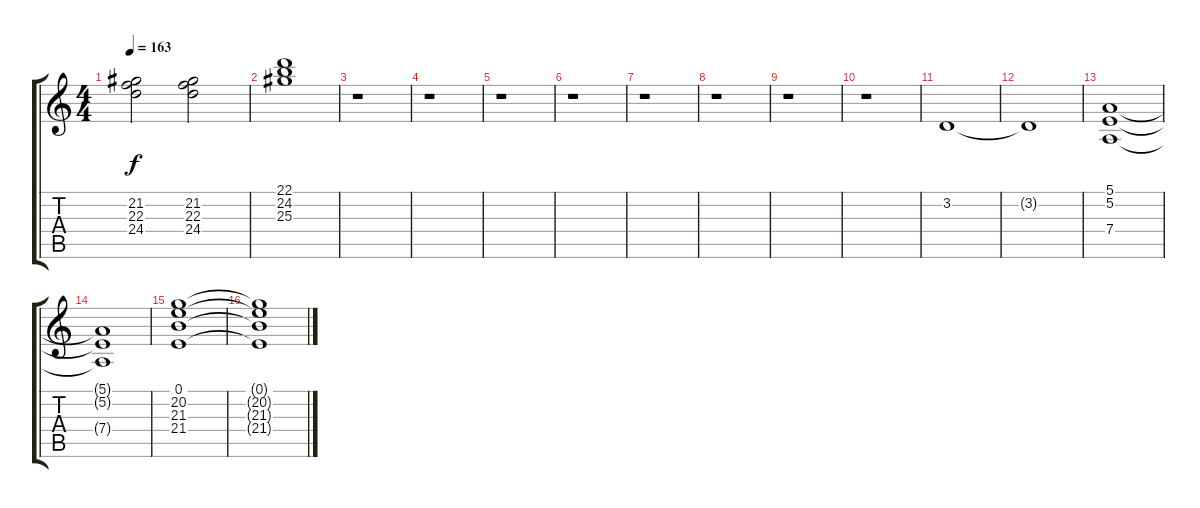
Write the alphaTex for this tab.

\track "" {instrument stringensemble1}
\staff {score tabs}
\tuning (E4 B3 G3 D3 A2 E2) {hide}
\ts (4 4)
\tempo 163
\clef g2
\ks c
(21.2 22.3 24.4).2{dy f} (21.2 22.3 24.4).2 |
(22.1 24.2 25.3).1 |
r.1 |
r.1 |
r.1 |
r.1 |
r.1 |
r.1 |
r.1 |
r.1 |
3.2.1 |
3.2{t}.1 |
(5.1 5.2 7.4).1 |
(5.1{t} 5.2{t} 7.4{t}).1 |
(0.1 20.2 21.3 21.4).1 |
(0.1{t} 20.2{t} 21.3{t} 21.4{t}).1
